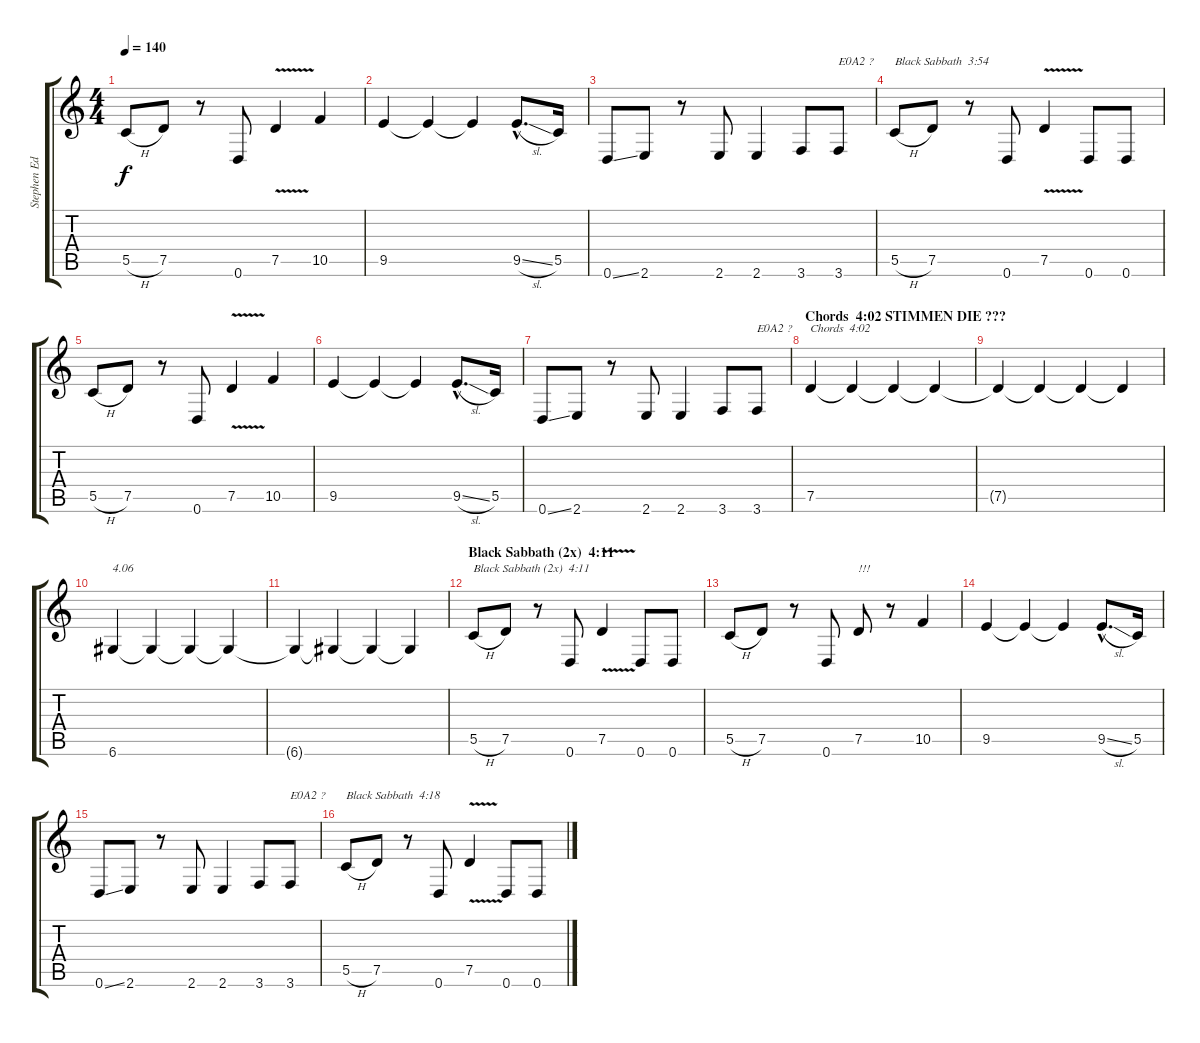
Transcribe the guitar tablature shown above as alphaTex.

\track ("Stephen Edmondson" "Stephen Ed") {instrument electricbasspick}
\staff {score tabs}
\tuning (D4 A3 F3 C3 G2 D2) {hide}
\ts (4 4)
\tempo 140
\clef g2
\ks c
5.5{h}.8{dy f} 7.5.8 r.8 0.6.8 7.5{v}.4 10.5.4 |
9.5.4 9.5{t}.4 9.5{t}.4 9.5{sl hac}.8{d} 5.5.16 |
0.6{ss}.8 2.6.8 r.8 2.6.8 2.6.4 3.6.8 3.6.8{txt "E0A2 ?"} |
5.5{h}.8{txt "Black Sabbath  3:54"} 7.5.8 r.8 0.6.8 7.5{v}.4 0.6.8 0.6.8 |
5.5{h}.8 7.5.8 r.8 0.6.8 7.5{v}.4 10.5.4 |
9.5.4 9.5{t}.4 9.5{t}.4 9.5{sl hac}.8{d} 5.5.16 |
0.6{ss}.8 2.6.8 r.8 2.6.8 2.6.4 3.6.8 3.6.8{txt "E0A2 ?"} |
\section ("" "Chords  4:02 STIMMEN DIE ???")
7.5.4{txt "Chords  4:02"} 7.5{t}.4 7.5{t}.4 7.5{t}.4 |
7.5{t}.4 7.5{t}.4 7.5{t}.4 7.5{t}.4 |
6.6.4{txt "4.06"} 6.6{t}.4 6.6{t}.4 6.6{t}.4 |
6.6{t}.4 6.6{t}.4 6.6{t}.4 6.6{t}.4 |
\section ("" "Black Sabbath (2x)  4:11")
5.5{h}.8{txt "Black Sabbath (2x)  4:11"} 7.5.8 r.8 0.6.8 7.5{v}.4 0.6.8 0.6.8 |
5.5{h}.8 7.5.8 r.8 0.6.8 7.5.8{txt "!!!"} r.8 10.5.4 |
9.5.4 9.5{t}.4 9.5{t}.4 9.5{sl hac}.8{d} 5.5.16 |
0.6{ss}.8 2.6.8 r.8 2.6.8 2.6.4 3.6.8 3.6.8{txt "E0A2 ?"} |
5.5{h}.8{txt "Black Sabbath  4:18"} 7.5.8 r.8 0.6.8 7.5{v}.4 0.6.8 0.6.8
